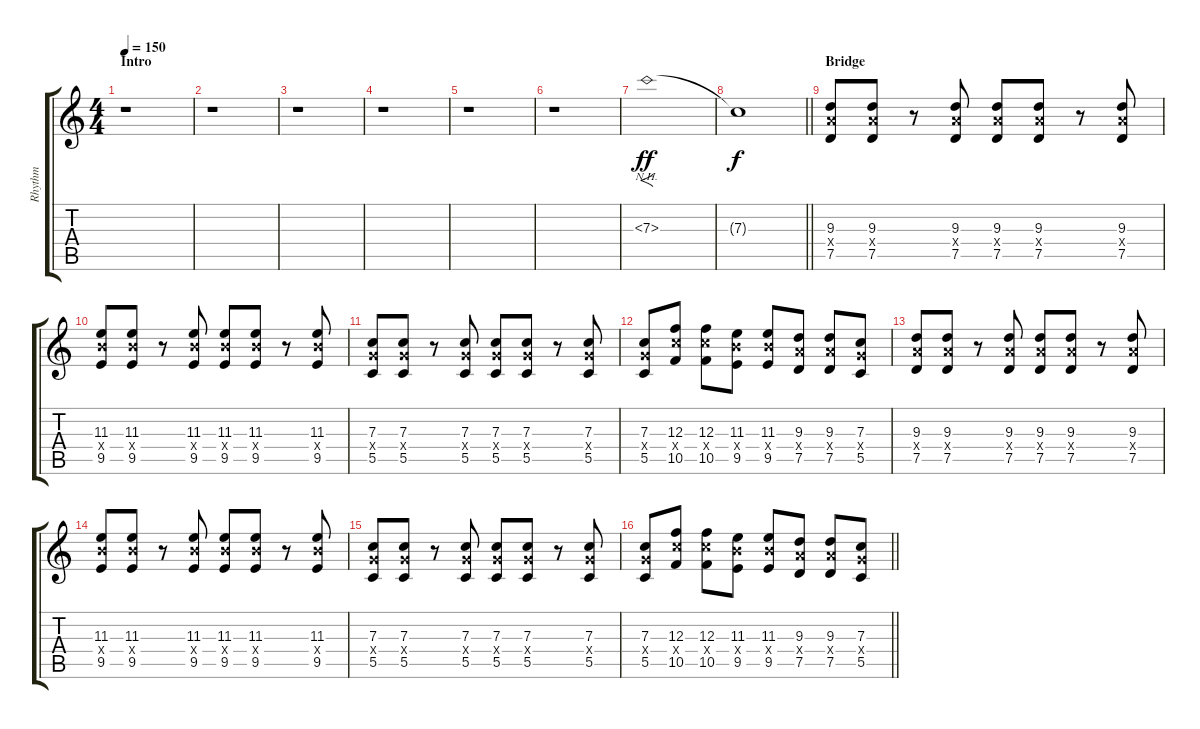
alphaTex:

\track ("Rhythm" "Rhythm") {instrument distortionguitar}
\staff {score tabs}
\tuning (D4 A3 F3 C3 G2 C2) {hide}
\ts (4 4)
\section ("" "Intro")
\tempo 150
\clef g2
\ks c
r.1{dy ff instrument distortionguitar} |
r.1 |
r.1 |
r.1 |
r.1{volume 12 instrument distortionguitar} |
r.1{volume 13 instrument distortionguitar} |
7.3{nh}.1{f volume 16 instrument distortionguitar} |
\barLineRight lightlight
7.3{t}.1{dy f volume 16 instrument distortionguitar} |
\section ("" "Bridge")
(9.3 9.4{x} 7.5).8 (9.3 9.4{x} 7.5).8 r.8 (9.3 9.4{x} 7.5).8 (9.3 9.4{x} 7.5).8 (9.3 9.4{x} 7.5).8 r.8 (9.3 9.4{x} 7.5).8 |
(11.3 11.4{x} 9.5).8 (11.3 11.4{x} 9.5).8 r.8 (11.3 11.4{x} 9.5).8 (11.3 11.4{x} 9.5).8 (11.3 11.4{x} 9.5).8 r.8 (11.3 11.4{x} 9.5).8 |
(7.3 7.4{x} 5.5).8 (7.3 7.4{x} 5.5).8 r.8 (7.3 7.4{x} 5.5).8 (7.3 7.4{x} 5.5).8 (7.3 7.4{x} 5.5).8 r.8 (7.3 7.4{x} 5.5).8 |
(7.3 7.4{x} 5.5).8 (12.3 12.4{x} 10.5).8 (12.3 12.4{x} 10.5).8 (11.3 11.4{x} 9.5).8 (11.3 11.4{x} 9.5).8 (9.3 9.4{x} 7.5).8 (9.3 9.4{x} 7.5).8 (7.3 7.4{x} 5.5).8 |
(9.3 9.4{x} 7.5).8 (9.3 9.4{x} 7.5).8 r.8 (9.3 9.4{x} 7.5).8 (9.3 9.4{x} 7.5).8 (9.3 9.4{x} 7.5).8 r.8 (9.3 9.4{x} 7.5).8 |
(11.3 11.4{x} 9.5).8 (11.3 11.4{x} 9.5).8 r.8 (11.3 11.4{x} 9.5).8 (11.3 11.4{x} 9.5).8 (11.3 11.4{x} 9.5).8 r.8 (11.3 11.4{x} 9.5).8 |
(7.3 7.4{x} 5.5).8 (7.3 7.4{x} 5.5).8 r.8 (7.3 7.4{x} 5.5).8 (7.3 7.4{x} 5.5).8 (7.3 7.4{x} 5.5).8 r.8 (7.3 7.4{x} 5.5).8 |
\barLineRight lightlight
(7.3 7.4{x} 5.5).8 (12.3 12.4{x} 10.5).8 (12.3 12.4{x} 10.5).8 (11.3 11.4{x} 9.5).8 (11.3 11.4{x} 9.5).8 (9.3 9.4{x} 7.5).8 (9.3 9.4{x} 7.5).8 (7.3 7.4{x} 5.5).8
